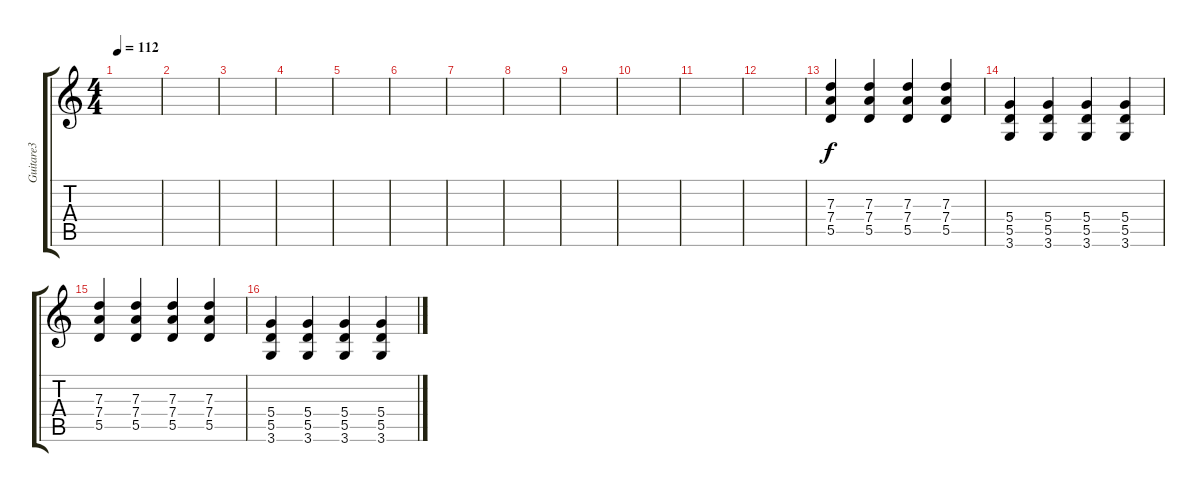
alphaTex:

\track ("Guitare3" "Guitare3") {instrument distortionguitar}
\staff {score tabs}
\tuning (E4 B3 G3 D3 A2 E2) {hide}
\ts (4 4)
\tempo 112
\clef g2
\ks c
|
|
|
|
|
|
|
|
|
|
|
|
(7.3 7.4 5.5).4 (7.3 7.4 5.5).4 (7.3 7.4 5.5).4 (7.3 7.4 5.5).4 |
(5.4 5.5 3.6).4 (5.4 5.5 3.6).4 (5.4 5.5 3.6).4 (5.4 5.5 3.6).4 |
(7.3 7.4 5.5).4 (7.3 7.4 5.5).4 (7.3 7.4 5.5).4 (7.3 7.4 5.5).4 |
(5.4 5.5 3.6).4 (5.4 5.5 3.6).4 (5.4 5.5 3.6).4 (5.4 5.5 3.6).4
